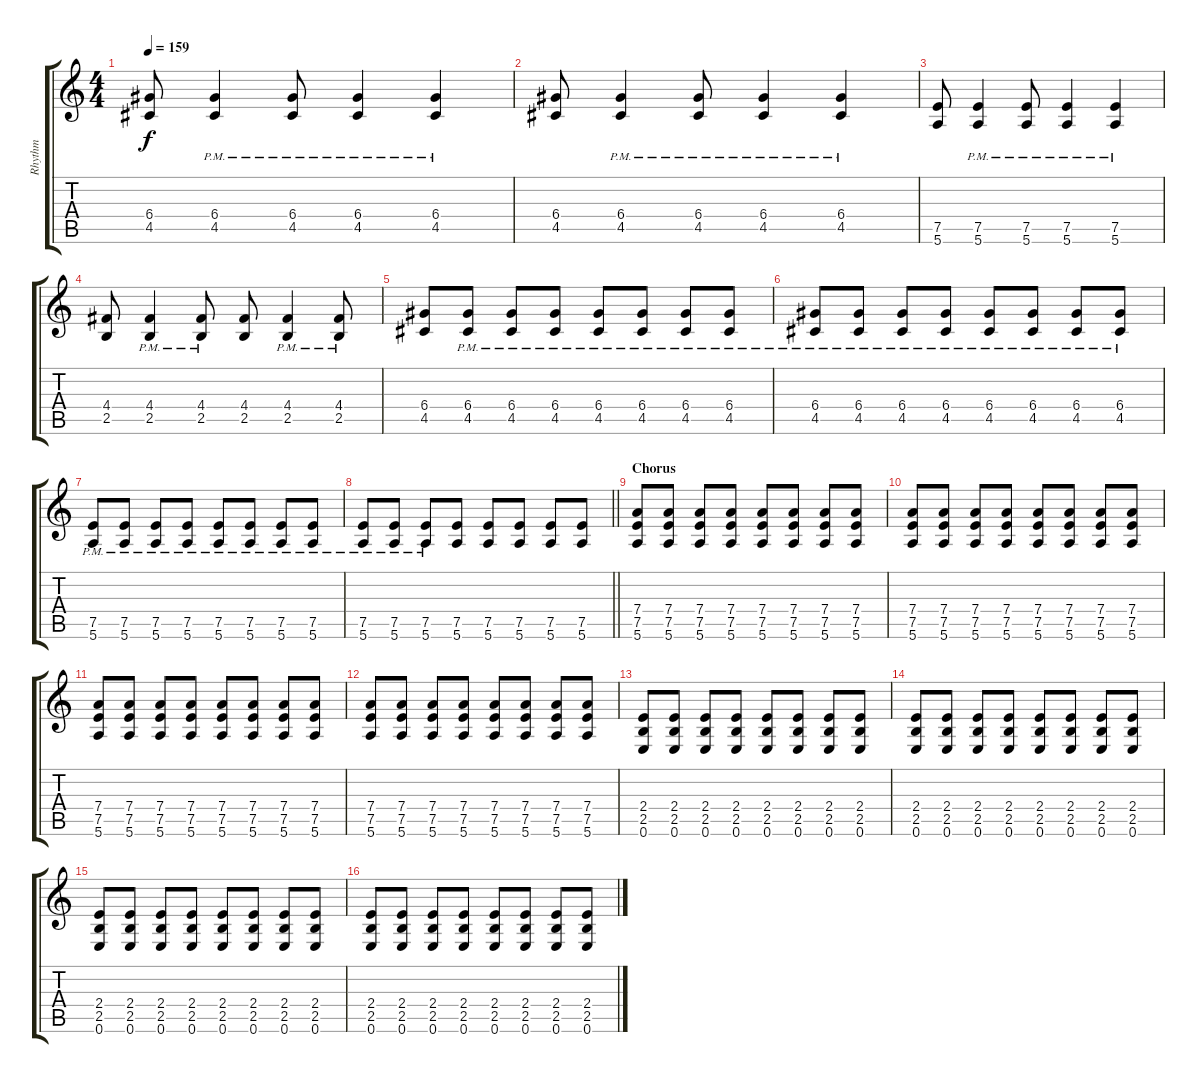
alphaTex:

\track ("Rhythm" "Rhythm") {instrument distortionguitar}
\staff {score tabs}
\tuning (E4 B3 G3 D3 A2 E2) {hide}
\ts (4 4)
\tempo 159
\clef g2
\ks c
(6.4 4.5).8{dy f} (6.4{pm} 4.5{pm}).4 (6.4{pm} 4.5{pm}).8 (6.4{pm} 4.5{pm}).4 (6.4{pm} 4.5{pm}).4 |
(6.4 4.5).8 (6.4{pm} 4.5{pm}).4 (6.4{pm} 4.5{pm}).8 (6.4{pm} 4.5{pm}).4 (6.4{pm} 4.5{pm}).4 |
(7.5 5.6).8 (7.5{pm} 5.6{pm}).4 (7.5{pm} 5.6{pm}).8 (7.5{pm} 5.6{pm}).4 (7.5{pm} 5.6{pm}).4 |
(4.4 2.5).8 (4.4{pm} 2.5{pm}).4 (4.4{pm} 2.5{pm}).8 (4.4 2.5).8 (4.4{pm} 2.5{pm}).4 (4.4{pm} 2.5{pm}).8 |
(6.4 4.5).8 (6.4{pm} 4.5{pm}).8 (6.4{pm} 4.5{pm}).8 (6.4{pm} 4.5{pm}).8 (6.4{pm} 4.5{pm}).8 (6.4{pm} 4.5{pm}).8 (6.4{pm} 4.5{pm}).8 (6.4{pm} 4.5{pm}).8 |
(6.4{pm} 4.5{pm}).8 (6.4{pm} 4.5{pm}).8 (6.4{pm} 4.5{pm}).8 (6.4{pm} 4.5{pm}).8 (6.4{pm} 4.5{pm}).8 (6.4{pm} 4.5{pm}).8 (6.4{pm} 4.5{pm}).8 (6.4{pm} 4.5{pm}).8 |
(7.5{pm} 5.6{pm}).8 (7.5{pm} 5.6{pm}).8 (7.5{pm} 5.6{pm}).8 (7.5{pm} 5.6{pm}).8 (7.5{pm} 5.6{pm}).8 (7.5{pm} 5.6{pm}).8 (7.5{pm} 5.6{pm}).8 (7.5{pm} 5.6{pm}).8 |
\barLineRight lightlight
(7.5{pm} 5.6{pm}).8 (7.5{pm} 5.6{pm}).8 (7.5{pm} 5.6{pm}).8 (7.5 5.6).8 (7.5 5.6).8 (7.5 5.6).8 (7.5 5.6).8 (7.5 5.6).8 |
\section ("" "Chorus")
(7.4 7.5 5.6).8 (7.4 7.5 5.6).8 (7.4 7.5 5.6).8 (7.4 7.5 5.6).8 (7.4 7.5 5.6).8 (7.4 7.5 5.6).8 (7.4 7.5 5.6).8 (7.4 7.5 5.6).8 |
(7.4 7.5 5.6).8 (7.4 7.5 5.6).8 (7.4 7.5 5.6).8 (7.4 7.5 5.6).8 (7.4 7.5 5.6).8 (7.4 7.5 5.6).8 (7.4 7.5 5.6).8 (7.4 7.5 5.6).8 |
(7.4 7.5 5.6).8 (7.4 7.5 5.6).8 (7.4 7.5 5.6).8 (7.4 7.5 5.6).8 (7.4 7.5 5.6).8 (7.4 7.5 5.6).8 (7.4 7.5 5.6).8 (7.4 7.5 5.6).8 |
(7.4 7.5 5.6).8 (7.4 7.5 5.6).8 (7.4 7.5 5.6).8 (7.4 7.5 5.6).8 (7.4 7.5 5.6).8 (7.4 7.5 5.6).8 (7.4 7.5 5.6).8 (7.4 7.5 5.6).8 |
(2.4 2.5 0.6).8 (2.4 2.5 0.6).8 (2.4 2.5 0.6).8 (2.4 2.5 0.6).8 (2.4 2.5 0.6).8 (2.4 2.5 0.6).8 (2.4 2.5 0.6).8 (2.4 2.5 0.6).8 |
(2.4 2.5 0.6).8 (2.4 2.5 0.6).8 (2.4 2.5 0.6).8 (2.4 2.5 0.6).8 (2.4 2.5 0.6).8 (2.4 2.5 0.6).8 (2.4 2.5 0.6).8 (2.4 2.5 0.6).8 |
(2.4 2.5 0.6).8 (2.4 2.5 0.6).8 (2.4 2.5 0.6).8 (2.4 2.5 0.6).8 (2.4 2.5 0.6).8 (2.4 2.5 0.6).8 (2.4 2.5 0.6).8 (2.4 2.5 0.6).8 |
(2.4 2.5 0.6).8 (2.4 2.5 0.6).8 (2.4 2.5 0.6).8 (2.4 2.5 0.6).8 (2.4 2.5 0.6).8 (2.4 2.5 0.6).8 (2.4 2.5 0.6).8 (2.4 2.5 0.6).8
